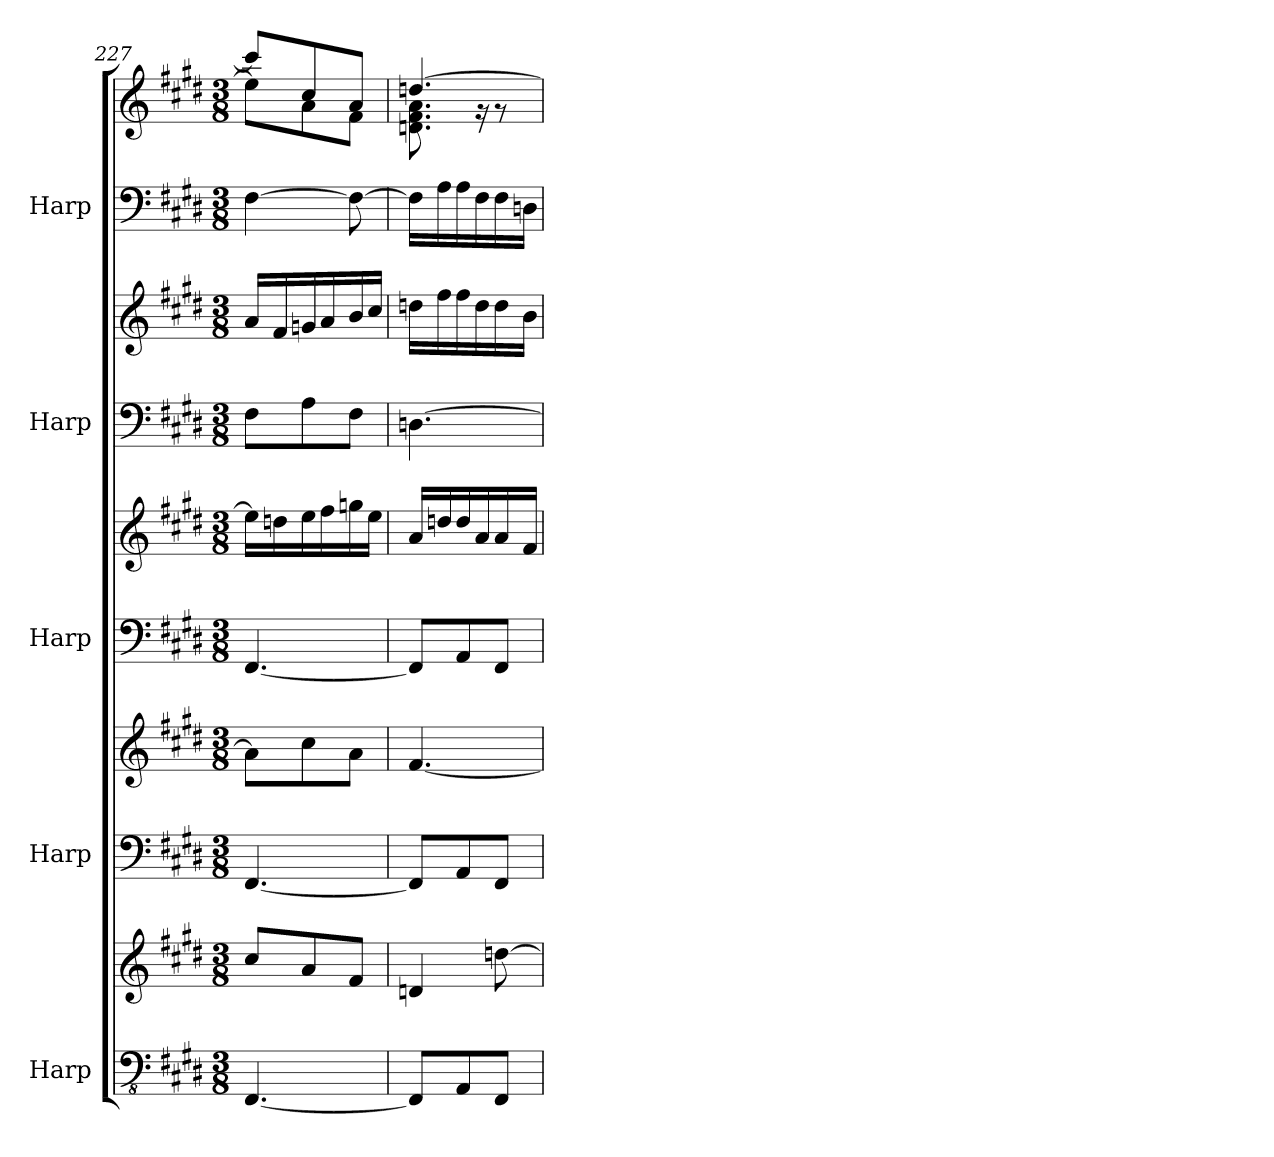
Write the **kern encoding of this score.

**kern	**kern	**kern	**kern	**kern	**kern	**kern	**kern	**kern	**kern
*part5	*part5	*part4	*part4	*part3	*part3	*part2	*part2	*part1	*part1
*staff10	*staff9	*staff8	*staff7	*staff6	*staff5	*staff4	*staff3	*staff2	*staff1
*I"Harp	*	*I"Harp	*	*I"Harp	*	*I"Harp	*	*I"Harp	*
*I'Hp	*	*I'Hp	*	*I'Hp	*	*I'Hp	*	*I'Hp	*
*clefFv4	*clefG2	*clefF4	*clefG2	*clefF4	*clefG2	*clefF4	*clefG2	*clefF4	*clefG2
*k[f#c#g#d#]	*k[f#c#g#d#]	*k[f#c#g#d#]	*k[f#c#g#d#]	*k[f#c#g#d#]	*k[f#c#g#d#]	*k[f#c#g#d#]	*k[f#c#g#d#]	*k[f#c#g#d#]	*k[f#c#g#d#]
*M3/8	*M3/8	*M3/8	*M3/8	*M3/8	*M3/8	*M3/8	*M3/8	*M3/8	*M3/8
=227	=227	=227	=227	=227	=227	=227	=227	=227	=227
*	*	*	*	*	*	*	*	*	*^
[4.FFF#/	8cc#/L	[4.FF#/	8a\L]	[4.FF#/	16ee\LL]	8F#\L	16a/LL	[4F#\	8ccc#/L]	8ee\L]
.	.	.	.	.	16ddn\	.	16f#/	.	.	.
.	8a/	.	8cc#\	.	16ee\	8A\	16gn/	.	8cc#/	8a\
.	.	.	.	.	16ff#\	.	16a/	.	.	.
.	8f#/J	.	8a\J	.	16ggn\	8F#\J	16b/	8F#\_	8a/J	8f#\J
.	.	.	.	.	16ee\JJ	.	16cc#/JJ	.	.	.
=228	=228	=228	=228	=228	=228	=228	=228	=228	=228	=228
8FFF#/L]	4dn/	8FF#/L]	[4.f#/	8FF#/L]	16a/LL	[4.Dn\	16ddn\LL	16F#\LL]	[4.ddn/	8.dn\ 8.f#\ 8.a\
.	.	.	.	.	16ddn/	.	16ff#\	16A\	.	.
8AAA/	.	8AA/	.	8AA/	16dd/	.	16ff#\	16A\	.	.
.	.	.	.	.	16a/	.	16dd\	16F#\	.	16r
8FFF#/J	[8ddn\	8FF#/J	.	8FF#/J	16a/	.	16dd\	16F#\	.	8r
.	.	.	.	.	16f#/JJ	.	16b\JJ	16Dn\JJ	.	.
*	*	*	*	*	*	*	*	*	*v	*v
=	=	=	=	=	=	=	=	=	=
*-	*-	*-	*-	*-	*-	*-	*-	*-	*-
